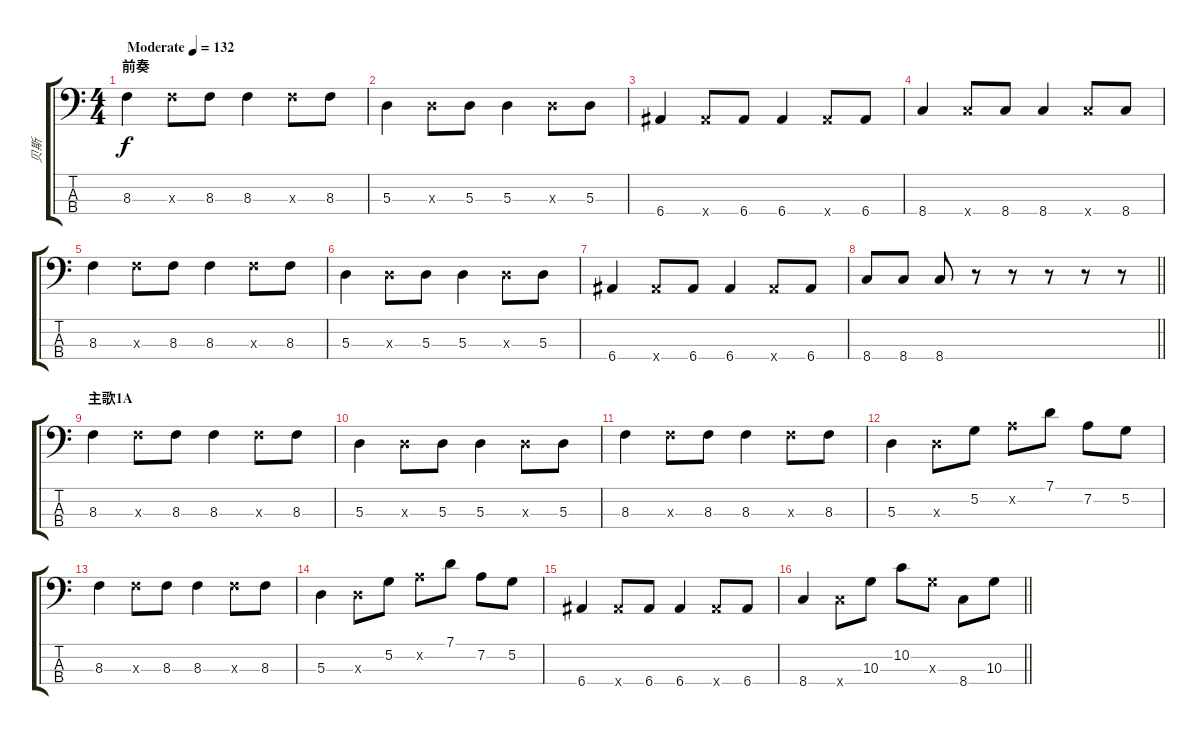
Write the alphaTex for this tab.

\track ("贝斯" "贝斯") {instrument electricbassfinger}
\staff {score tabs}
\tuning (G2 D2 A1 E1) {hide}
\ts (4 4)
\section ("" "前奏")
\tempo (132 "Moderate")
\clef f4
\ks c
8.3.4{dy f instrument electricbassfinger} 8.3{x}.8 8.3.8 8.3.4 8.3{x}.8 8.3.8 |
5.3.4 5.3{x}.8 5.3.8 5.3.4 5.3{x}.8 5.3.8 |
6.4.4 6.4{x}.8 6.4.8 6.4.4 6.4{x}.8 6.4.8 |
8.4.4 8.4{x}.8 8.4.8 8.4.4 8.4{x}.8 8.4.8 |
8.3.4 8.3{x}.8 8.3.8 8.3.4 8.3{x}.8 8.3.8 |
5.3.4 5.3{x}.8 5.3.8 5.3.4 5.3{x}.8 5.3.8 |
6.4.4 6.4{x}.8 6.4.8 6.4.4 6.4{x}.8 6.4.8 |
\barLineRight lightlight
8.4.8 8.4.8 8.4.8 r.8 r.8 r.8 r.8 r.8 |
\section ("" "主歌1A")
8.3.4 8.3{x}.8 8.3.8 8.3.4 8.3{x}.8 8.3.8 |
5.3.4 5.3{x}.8 5.3.8 5.3.4 5.3{x}.8 5.3.8 |
8.3.4 8.3{x}.8 8.3.8 8.3.4 8.3{x}.8 8.3.8 |
5.3.4 5.3{x}.8 5.2.8 7.2{x}.8 7.1.8 7.2.8 5.2.8 |
8.3.4 8.3{x}.8 8.3.8 8.3.4 8.3{x}.8 8.3.8 |
5.3.4 5.3{x}.8 5.2.8 7.2{x}.8 7.1.8 7.2.8 5.2.8 |
6.4.4 6.4{x}.8 6.4.8 6.4.4 6.4{x}.8 6.4.8 |
\barLineRight lightlight
8.4.4 8.4{x}.8 10.3.8 10.2.8 10.3{x}.8 8.4.8 10.3.8
